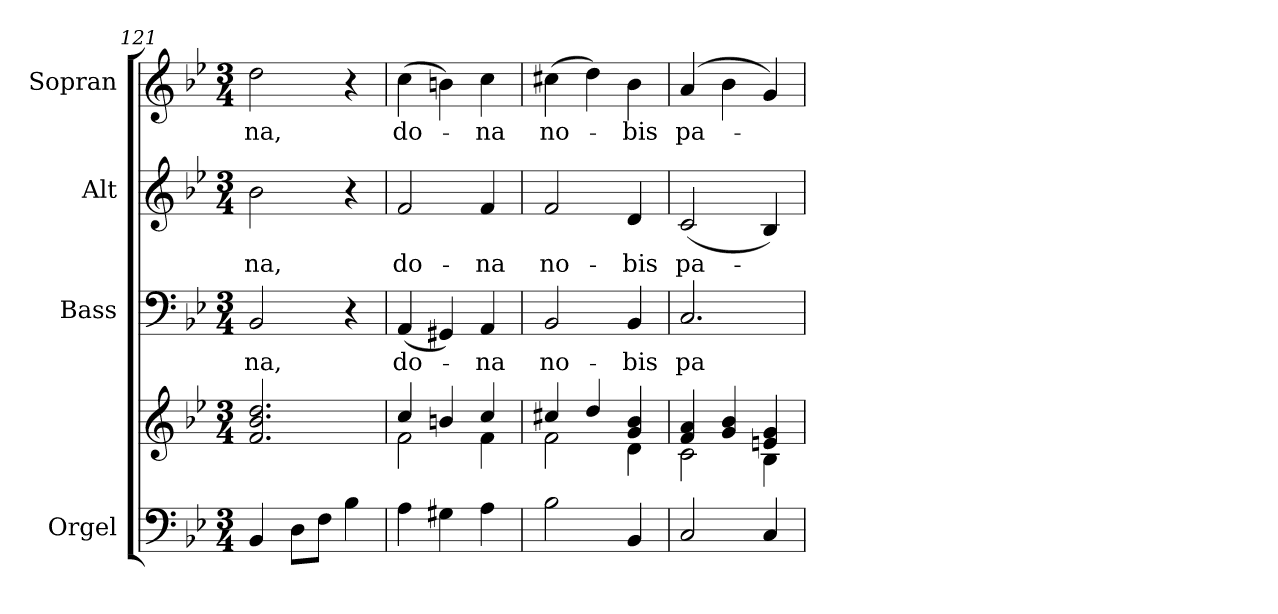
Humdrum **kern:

**kern	**kern	**kern	**text	**kern	**text	**kern	**text
*part4	*part4	*part3	*part3	*part2	*part2	*part1	*part1
*staff5	*staff4	*staff3	*staff3	*staff2	*staff2	*staff1	*staff1
*I"Orgel	*	*I"Bass	*	*I"Alt	*	*I"Sopran	*
*I'Org.	*	*I'B.	*	*I'A.	*	*I'S.	*
*clefF4	*clefG2	*clefF4	*	*clefG2	*	*clefG2	*
*k[b-e-]	*k[b-e-]	*k[b-e-]	*	*k[b-e-]	*	*k[b-e-]	*
*B-:	*B-:	*B-:	*	*B-:	*	*B-:	*
*M3/4	*M3/4	*M3/4	*	*M3/4	*	*M3/4	*
=121	=121	=121	=121	=121	=121	=121	=121
!	!	!	!LO:LY:b	!	!LO:LY:b	!	!LO:LY:b
4BB-/	2.f/ 2.b-/ 2.dd/	2BB-/	-na,	2b-\	-na,	2dd\	-na,
8D\L	.	.	.	.	.	.	.
8F\J	.	.	.	.	.	.	.
4B-\	.	4r	.	4r	.	4r	.
=122	=122	=122	=122	=122	=122	=122	=122
*	*^	*	*	*	*	*	*
!	!	!	!	!LO:LY:b	!	!LO:LY:b	!	!LO:LY:b
4A\	4cc/	2f\	(<4AA/	do-	2f/	do-	(>4cc\	do-
4G#X\	4bn/	.	4GG#X/)	.	.	.	4bn\)	.
!	!	!	!	!LO:LY:b	!	!LO:LY:b	!	!LO:LY:b
4A\	4cc/	4f\	4AA/	-na	4f/	-na	4cc\	-na
=123	=123	=123	=123	=123	=123	=123	=123	=123
!	!	!	!	!LO:LY:b	!	!LO:LY:b	!	!LO:LY:b
2B-\	4cc#X/	2f\	2BB-/	no-	2f/	no-	(>4cc#X\	no-
.	4dd/	.	.	.	.	.	4dd\)	.
!	!	!	!	!LO:LY:b	!	!LO:LY:b	!	!LO:LY:b
4BB-/	4g/ 4b-/	4d\	4BB-/	-bis	4d/	-bis	4b-\	-bis
=124	=124	=124	=124	=124	=124	=124	=124	=124
!	!	!	!	!LO:LY:b	!	!LO:LY:b	!	!LO:LY:b
2C/	4f/ 4a/	2c\	2.C/	pa-	(<2c/	pa-	(4a/	pa-
.	4g/ 4b-/	.	.	.	.	.	4b-\	.
4C/	4en/ 4g/	4B-\	.	.	4B-/)	.	4g/)	.
*	*v	*v	*	*	*	*	*	*
=	=	=	=	=	=	=	=
*-	*-	*-	*-	*-	*-	*-	*-
